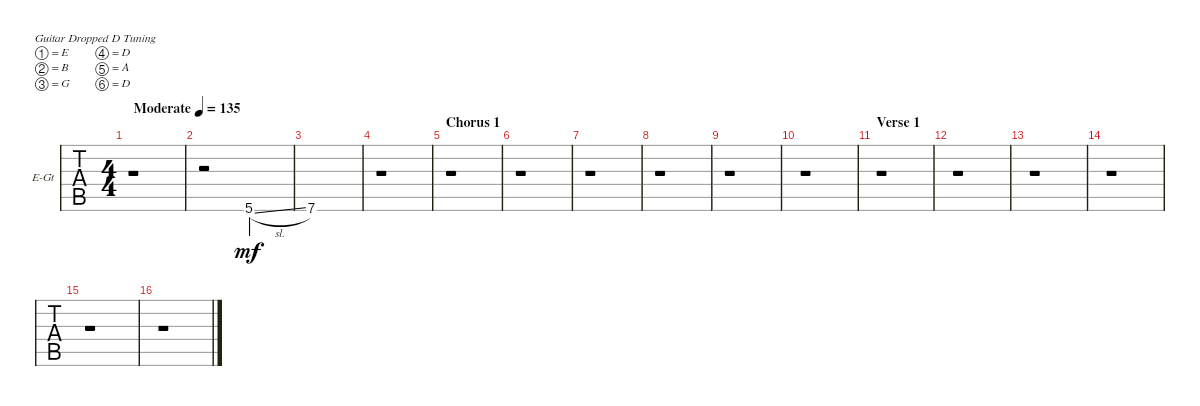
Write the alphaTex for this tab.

\bracketExtendMode groupsimilarinstruments
\firstSystemTrackNameOrientation horizontal
\otherSystemsTrackNameOrientation horizontal
\chordDiagramsInScore
\track ("Guitar Dopped D " "E-Gt") {instrument acousticguitarsteel}
\staff {tabs}
\tuning (E4 B3 G3 D3 A2 D2)
\ts (4 4)
\tempo (135 "Moderate")
\clef g2
\ks c
r.1{dy mf instrument acousticguitarsteel} |
\scale
0.485477 r.2 5.6{sl}.2 |
7.6.1 |
\scale
0.257261 r.1 |
\section ("" "Chorus 1")
\scale
0.257261 r.1 |
\scale
0.333333 r.1 |
\scale
0.333333 r.1 |
\beaming (8 2 2 2 2)
\scale
0.333333 r.1 |
\scale
0.333333 r.1 |
\scale
0.333333 r.1 |
\section ("" "Verse 1")
\scale
0.333333 r.1 |
\scale
0.333333 r.1 |
\scale
0.333333 r.1 |
\scale
0.333333 r.1 |
\scale
0.333333 r.1 |
\scale
0.333333 r.1
